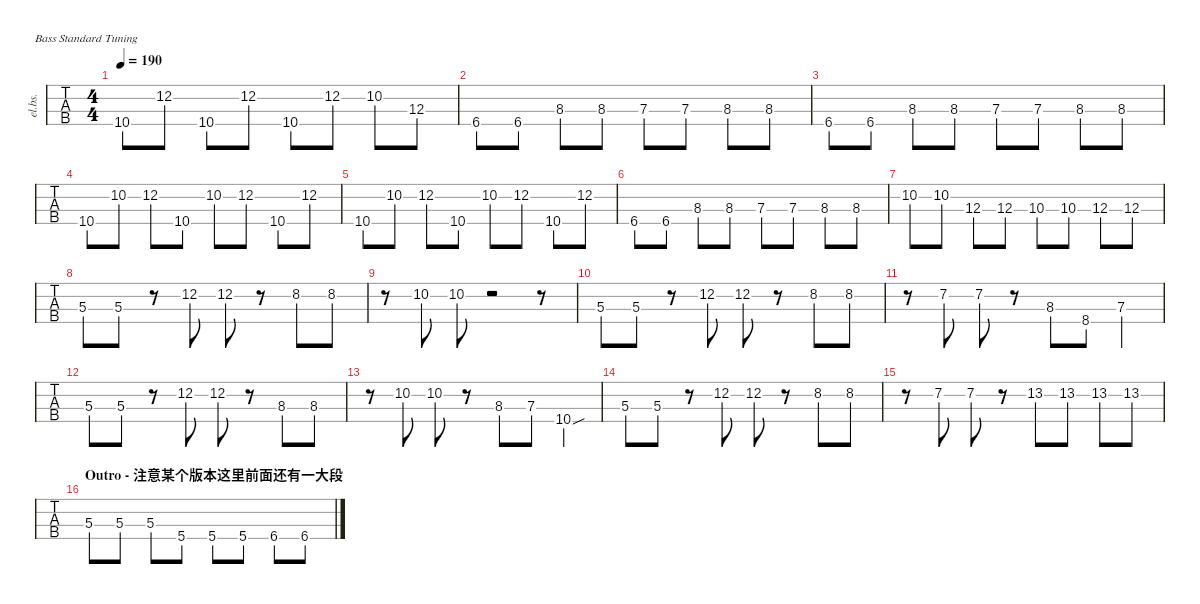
\defaultSystemsLayout 4
\hideDynamics
\bracketExtendMode nobrackets
\track ("山田リョウ" "el.bs.") {instrument electricbassfinger}
\staff {tabs}
\tuning (G2 D2 A1 E1)
\ts (4 4)
\tempo 190
\clef f4
\ks c
10.4.8{dy mf} 12.2.8 10.4.8 12.2.8 10.4.8 12.2.8 10.2.8 12.3.8 |
6.4{acc #}.8 6.4{acc #}.8 8.3.8 8.3.8 7.3.8 7.3.8 8.3.8 8.3.8 |
6.4{acc #}.8 6.4{acc #}.8 8.3.8 8.3.8 7.3.8 7.3.8 8.3.8 8.3.8 |
10.4.8 10.2.8 12.2.8 10.4.8 10.2.8 12.2.8 10.4.8 12.2.8 |
10.4.8 10.2.8 12.2.8 10.4.8 10.2.8 12.2.8 10.4.8 12.2.8 |
6.4{acc #}.8 6.4{acc #}.8 8.3.8 8.3.8 7.3.8 7.3.8 8.3.8 8.3.8 |
10.2.8 10.2.8 12.3.8 12.3.8 10.3.8 10.3.8 12.3.8 12.3.8 |
5.3.8 5.3.8 r.8 12.2.8 12.2.8 r.8 8.2{acc #}.8 8.2{acc #}.8 |
r.8 10.2.8 10.2.8 r.2 r.8 |
5.3.8 5.3.8 r.8 12.2.8 12.2.8 r.8 8.2{acc #}.8 8.2{acc #}.8 |
r.8 7.2.8 7.2.8 r.8 8.3.8 8.4.8 7.3.4 |
5.3.8 5.3.8 r.8 12.2.8 12.2.8 r.8 8.3.8 8.3.8 |
r.8 10.2.8 10.2.8 r.8 8.3.8 7.3.8 10.4{sou}.4 |
5.3.8 5.3.8 r.8 12.2.8 12.2.8 r.8 8.2{acc #}.8 8.2{acc #}.8 |
r.8 7.2.8 7.2.8 r.8 13.2{acc #}.8 13.2{acc #}.8 13.2{acc #}.8 13.2{acc #}.8 |
\section ("" "Outro - 注意某个版本这里前面还有一大段")
5.3.8 5.3.8 5.3.8 5.4.8 5.4.8 5.4.8 6.4{acc #}.8 6.4{acc #}.8
